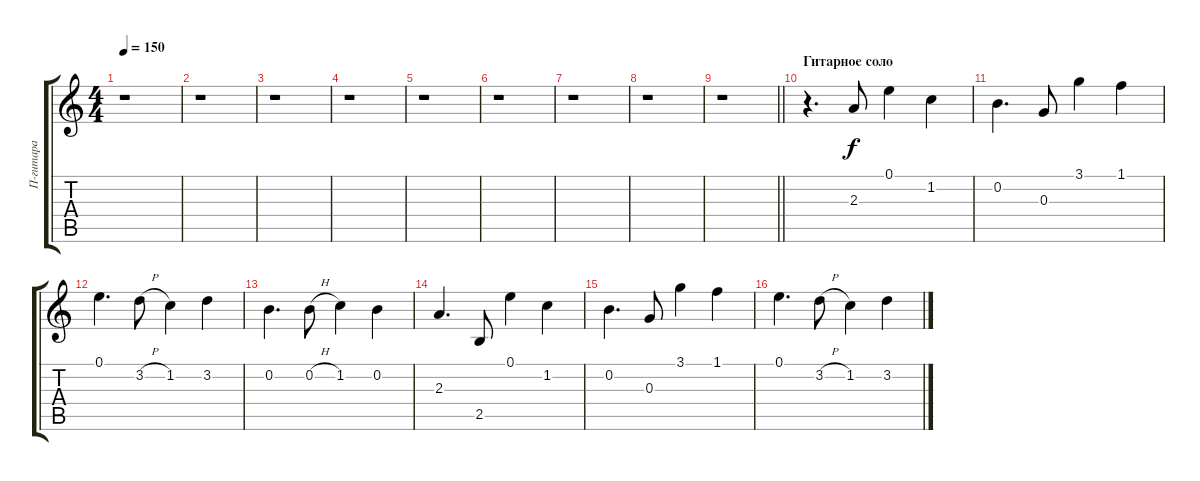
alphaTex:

\track ("П-гитара" "П-гитара") {instrument distortionguitar}
\staff {score tabs}
\tuning (E4 B3 G3 D3 A2 E2) {hide}
\ts (4 4)
\tempo 150
\clef g2
\ks c
r.1{dy f} |
r.1 |
r.1 |
r.1 |
r.1 |
r.1 |
r.1 |
r.1 |
\barLineRight lightlight
r.1 |
\section ("" "Гитарное соло")
r.4{d volume 16} 2.3.8 0.1.4 1.2.4 |
0.2.4{d} 0.3.8 3.1.4 1.1.4 |
0.1.4{d} 3.2{h}.8 1.2.4 3.2.4 |
0.2.4{d} 0.2{h}.8 1.2.4 0.2.4 |
2.3.4{d} 2.5.8 0.1.4 1.2.4 |
0.2.4{d} 0.3.8 3.1.4 1.1.4 |
0.1.4{d} 3.2{h}.8 1.2.4 3.2.4
